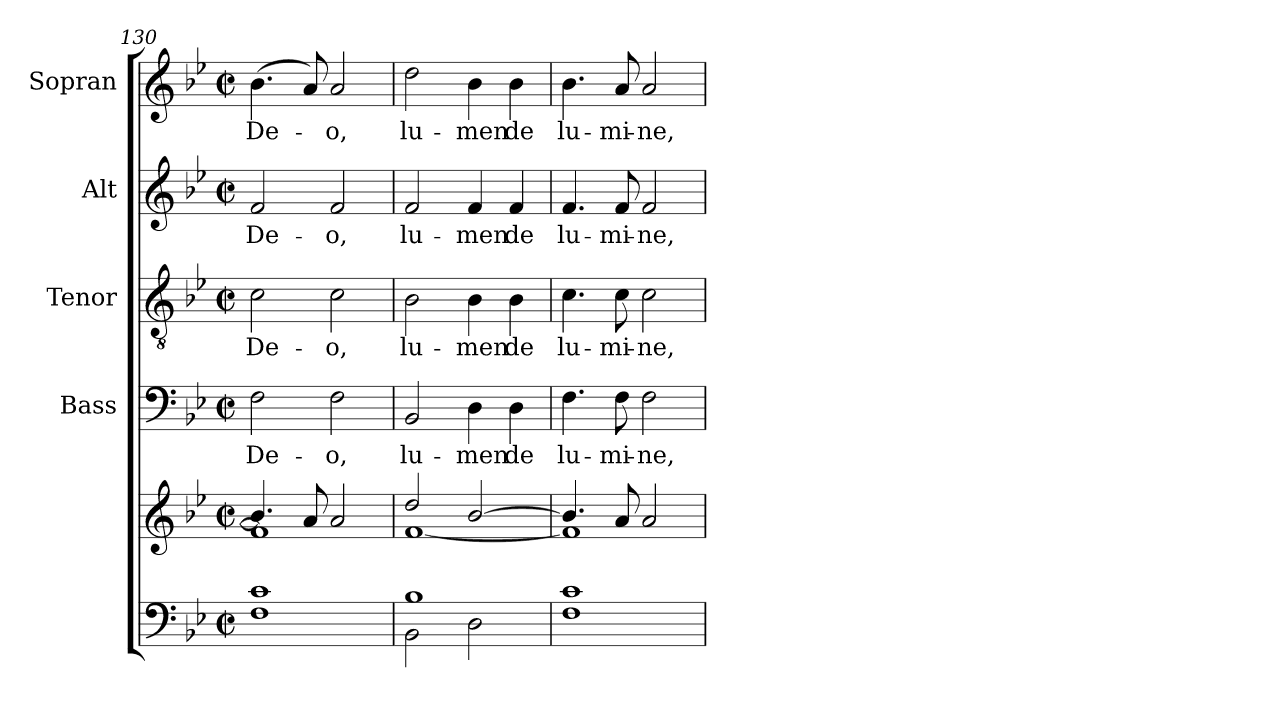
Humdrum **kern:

**kern	**kern	**kern	**text	**kern	**text	**kern	**text	**kern	**text
*part5	*part5	*part4	*part4	*part3	*part3	*part2	*part2	*part1	*part1
*staff6	*staff5	*staff4	*staff4	*staff3	*staff3	*staff2	*staff2	*staff1	*staff1
*	*	*I"Bass	*	*I"Tenor	*	*I"Alt	*	*I"Sopran	*
*	*	*I'B.	*	*I'T.	*	*I'A.	*	*I'S.	*
*clefF4	*clefG2	*clefF4	*	*clefGv2	*	*clefG2	*	*clefG2	*
*k[b-e-]	*k[b-e-]	*k[b-e-]	*	*k[b-e-]	*	*k[b-e-]	*	*k[b-e-]	*
*B-:	*B-:	*B-:	*	*B-:	*	*B-:	*	*B-:	*
*M2/2	*M2/2	*M2/2	*	*M2/2	*	*M2/2	*	*M2/2	*
*met(c|)	*met(c|)	*met(c|)	*	*met(c|)	*	*met(c|)	*	*met(c|)	*
=130	=130	=130	=130	=130	=130	=130	=130	=130	=130
*^	*^	*	*	*	*	*	*	*	*
!	!	!	!	!	!LO:LY:b	!	!LO:LY:b	!	!LO:LY:b	!	!LO:LY:b
1c	1F	4.b-/]	1f]	2F\	De-	2c\	De-	2f/	De-	(>4.b-\	De-
.	.	8a/	.	.	.	.	.	.	.	8a/)	.
!	!	!	!	!	!LO:LY:b	!	!LO:LY:b	!	!LO:LY:b	!	!LO:LY:b
.	.	2a/	.	2F\	-o,	2c\	-o,	2f/	-o,	2a/	-o,
=131	=131	=131	=131	=131	=131	=131	=131	=131	=131	=131	=131
!	!	!	!	!	!LO:LY:b	!	!LO:LY:b	!	!LO:LY:b	!	!LO:LY:b
1B-	2BB-\	2dd/	[<1f	2BB-/	lu-	2B-\	lu-	2f/	lu-	2dd\	lu-
!	!	!	!	!	!LO:LY:b	!	!LO:LY:b	!	!LO:LY:b	!	!LO:LY:b
.	2D\	[>2b-/	.	4D\	-men	4B-\	-men	4f/	-men	4b-\	-men
!	!	!	!	!	!LO:LY:b	!	!LO:LY:b	!	!LO:LY:b	!	!LO:LY:b
.	.	.	.	4D\	de	4B-\	de	4f/	de	4b-\	de
=132	=132	=132	=132	=132	=132	=132	=132	=132	=132	=132	=132
!	!	!	!	!	!LO:LY:b	!	!LO:LY:b	!	!LO:LY:b	!	!LO:LY:b
1c	1F	4.b-/]	1f]	4.F\	lu-	4.c\	lu-	4.f/	lu-	4.b-\	lu-
!	!	!	!	!	!LO:LY:b	!	!LO:LY:b	!	!LO:LY:b	!	!LO:LY:b
.	.	8a/	.	8F\	-mi-	8c\	-mi-	8f/	-mi-	8a/	-mi-
!	!	!	!	!	!LO:LY:b	!	!LO:LY:b	!	!LO:LY:b	!	!LO:LY:b
.	.	2a/	.	2F\	-ne,	2c\	-ne,	2f/	-ne,	2a/	-ne,
*v	*v	*	*	*	*	*	*	*	*	*	*
*	*v	*v	*	*	*	*	*	*	*	*
=	=	=	=	=	=	=	=	=	=
*-	*-	*-	*-	*-	*-	*-	*-	*-	*-
